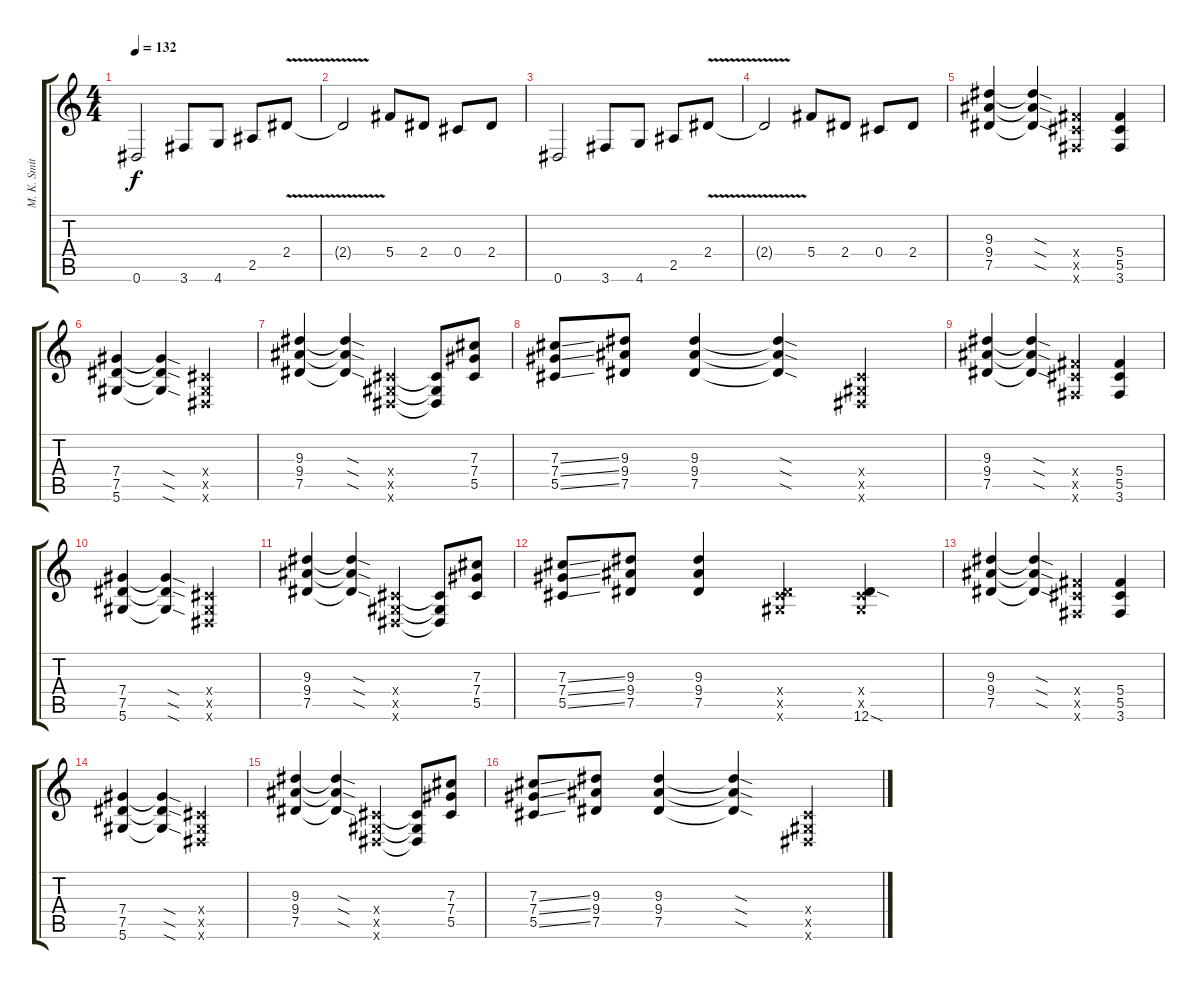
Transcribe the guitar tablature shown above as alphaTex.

\track ("M. K. Smith" "M. K. Smit") {instrument distortionguitar}
\staff {score tabs}
\tuning (Eb4 Bb3 Gb3 Db3 Ab2 Eb2) {hide}
\ts (4 4)
\tempo 132
\clef g2
\ks c
0.6.2{dy f} 3.6.8 4.6.8 2.5.8 2.4{v}.8 |
2.4{t}.2 5.4.8 2.4.8 0.4.8 2.4.8 |
0.6.2 3.6.8 4.6.8 2.5.8 2.4{v}.8 |
2.4{t}.2 5.4.8 2.4.8 0.4.8 2.4.8 |
(9.3 9.4 7.5).4 (9.3{sod t} 9.4{sod t} 7.5{sod t}).4 (5.4{x} 5.5{x} 3.6{x}).4 (5.4 5.5 3.6).4 |
(7.4 7.5 5.6).4 (7.4{sod t} 7.5{sod t} 5.6{sod t}).4 (0.4{x} 0.5{x} 0.6{x}).2 |
(9.3 9.4 7.5).4 (9.3{sod t} 9.4{sod t} 7.5{sod t}).4 (0.4{x} 0.5{x} 0.6{x}).4 (0.4{t} 0.5{t} 0.6{t}).8 (7.3 7.4 5.5).8 |
(7.3{ss} 7.4{ss} 5.5{ss}).8 (9.3 9.4 7.5).8 (9.3 9.4 7.5).4 (9.3{sod t} 9.4{sod t} 7.5{sod t}).4 (0.4{x} 0.5{x} 0.6{x}).4 |
(9.3 9.4 7.5).4 (9.3{sod t} 9.4{sod t} 7.5{sod t}).4 (5.4{x} 5.5{x} 3.6{x}).4 (5.4 5.5 3.6).4 |
(7.4 7.5 5.6).4 (7.4{sod t} 7.5{sod t} 5.6{sod t}).4 (0.4{x} 0.5{x} 0.6{x}).2 |
(9.3 9.4 7.5).4 (9.3{sod t} 9.4{sod t} 7.5{sod t}).4 (0.4{x} 0.5{x} 0.6{x}).4 (0.4{t} 0.5{t} 0.6{t}).8 (7.3 7.4 5.5).8 |
(7.3{ss} 7.4{ss} 5.5{ss}).8 (9.3 9.4 7.5).8 (9.3 9.4 7.5).4 (0.4{x} 0.5{x} 12.6{x}).4 (0.4{x} 0.5{x} 12.6{sod}).4 |
(9.3 9.4 7.5).4 (9.3{sod t} 9.4{sod t} 7.5{sod t}).4 (5.4{x} 5.5{x} 3.6{x}).4 (5.4 5.5 3.6).4 |
(7.4 7.5 5.6).4 (7.4{sod t} 7.5{sod t} 5.6{sod t}).4 (0.4{x} 0.5{x} 0.6{x}).2 |
(9.3 9.4 7.5).4 (9.3{sod t} 9.4{sod t} 7.5{sod t}).4 (0.4{x} 0.5{x} 0.6{x}).4 (0.4{t} 0.5{t} 0.6{t}).8 (7.3 7.4 5.5).8 |
(7.3{ss} 7.4{ss} 5.5{ss}).8 (9.3 9.4 7.5).8 (9.3 9.4 7.5).4 (9.3{sod t} 9.4{sod t} 7.5{sod t}).4 (0.4{x} 0.5{x} 0.6{x}).4
